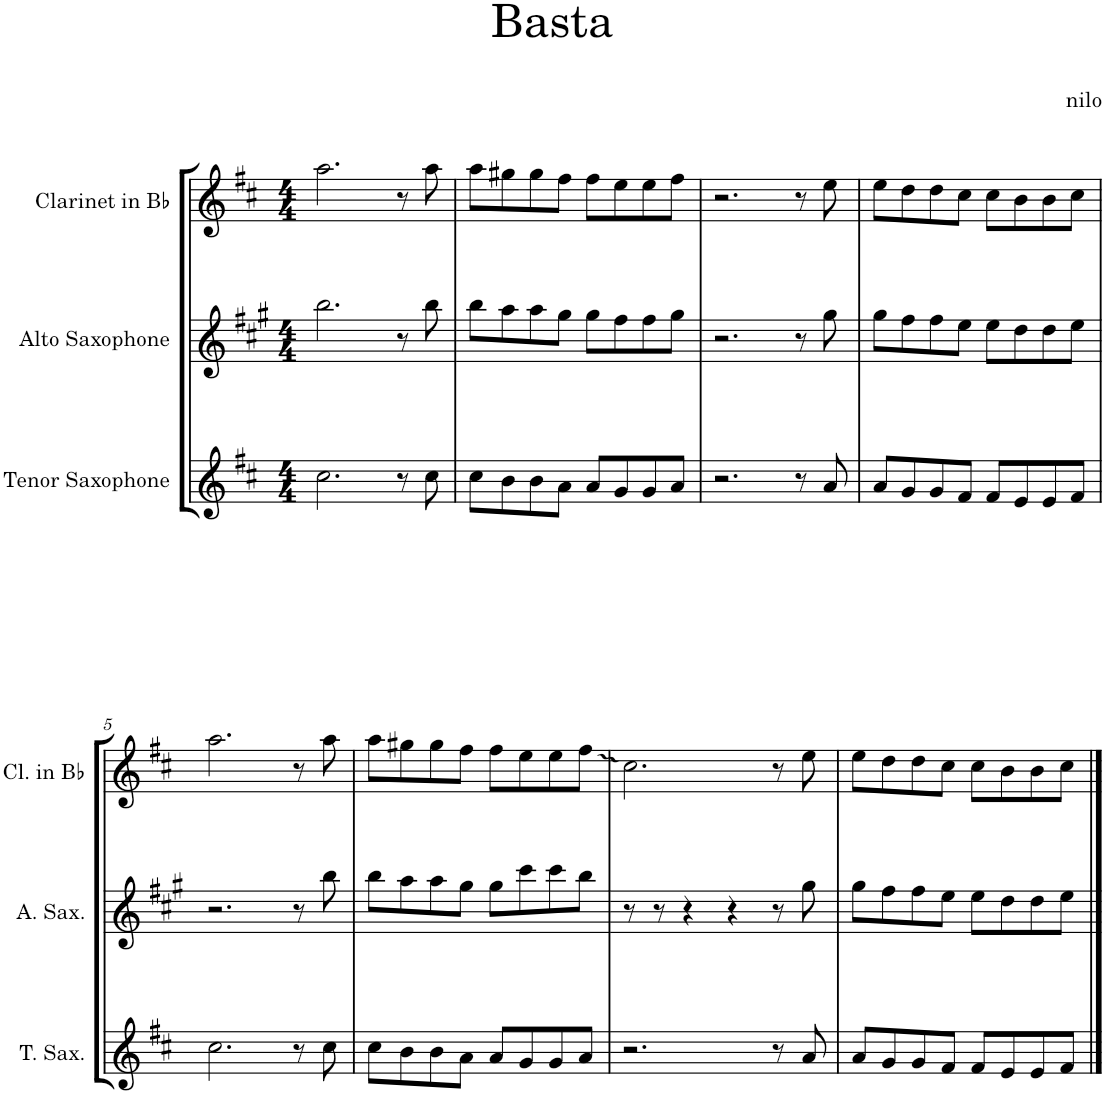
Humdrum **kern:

**kern	**kern	**kern
*part3	*part2	*part1
*staff3	*staff2	*staff1
*I"Tenor Saxophone	*I"Alto Saxophone	*I"Clarinet in Bb
*I'T. Sax.	*I'A. Sax.	*I'Cl. in Bb
*clefG2	*clefG2	*clefG2
*Trd8c14	*Trd5c9	*Trd1c2
*k[f#c#]	*k[f#c#g#]	*k[f#c#]
*M4/4	*M4/4	*M4/4
=1	=1	=1
2.cc#\	2.bb\	2.aa\
8r	8r	8r
8cc#\	8bb\	8aa\
=2	=2	=2
8cc#\L	8bb\L	8aa\L
8b\	8aa\	8gg#X\
8b\	8aa\	8gg#\
8a\J	8gg#\J	8ff#\J
8a/L	8gg#\L	8ff#\L
8g/	8ff#\	8ee\
8g/	8ff#\	8ee\
8a/J	8gg#\J	8ff#\J
=3	=3	=3
2.r	2.r	2.r
8r	8r	8r
8a/	8gg#\	8ee\
=4	=4	=4
8a/L	8gg#\L	8ee\L
8g/	8ff#\	8dd\
8g/	8ff#\	8dd\
8f#/J	8ee\J	8cc#\J
8f#/L	8ee\L	8cc#\L
8e/	8dd\	8b\
8e/	8dd\	8b\
8f#/J	8ee\J	8cc#\J
!!LO:LB:g=z
=5	=5	=5
2.cc#\	2.r	2.aa\
8r	8r	8r
8cc#\	8bb\	8aa\
=6	=6	=6
8cc#\L	8bb\L	8aa\L
8b\	8aa\	8gg#X\
8b\	8aa\	8gg#\
8a\J	8gg#\J	8ff#\J
8a/L	8gg#\L	8ff#\L
8g/	8ccc#\	8ee\
8g/	8ccc#\	8ee\
8a/J	8bb\J	8ff#\J
=7	=7	=7
2.r	8r	2.cc#\
.	8r	.
.	4r	.
.	4r	.
8r	8r	8r
8a/	8gg#\	8ee\
=8	=8	=8
8a/L	8gg#\L	8ee\L
8g/	8ff#\	8dd\
8g/	8ff#\	8dd\
8f#/J	8ee\J	8cc#\J
8f#/L	8ee\L	8cc#\L
8e/	8dd\	8b\
8e/	8dd\	8b\
8f#/J	8ee\J	8cc#\J
==	==	==
*-	*-	*-
